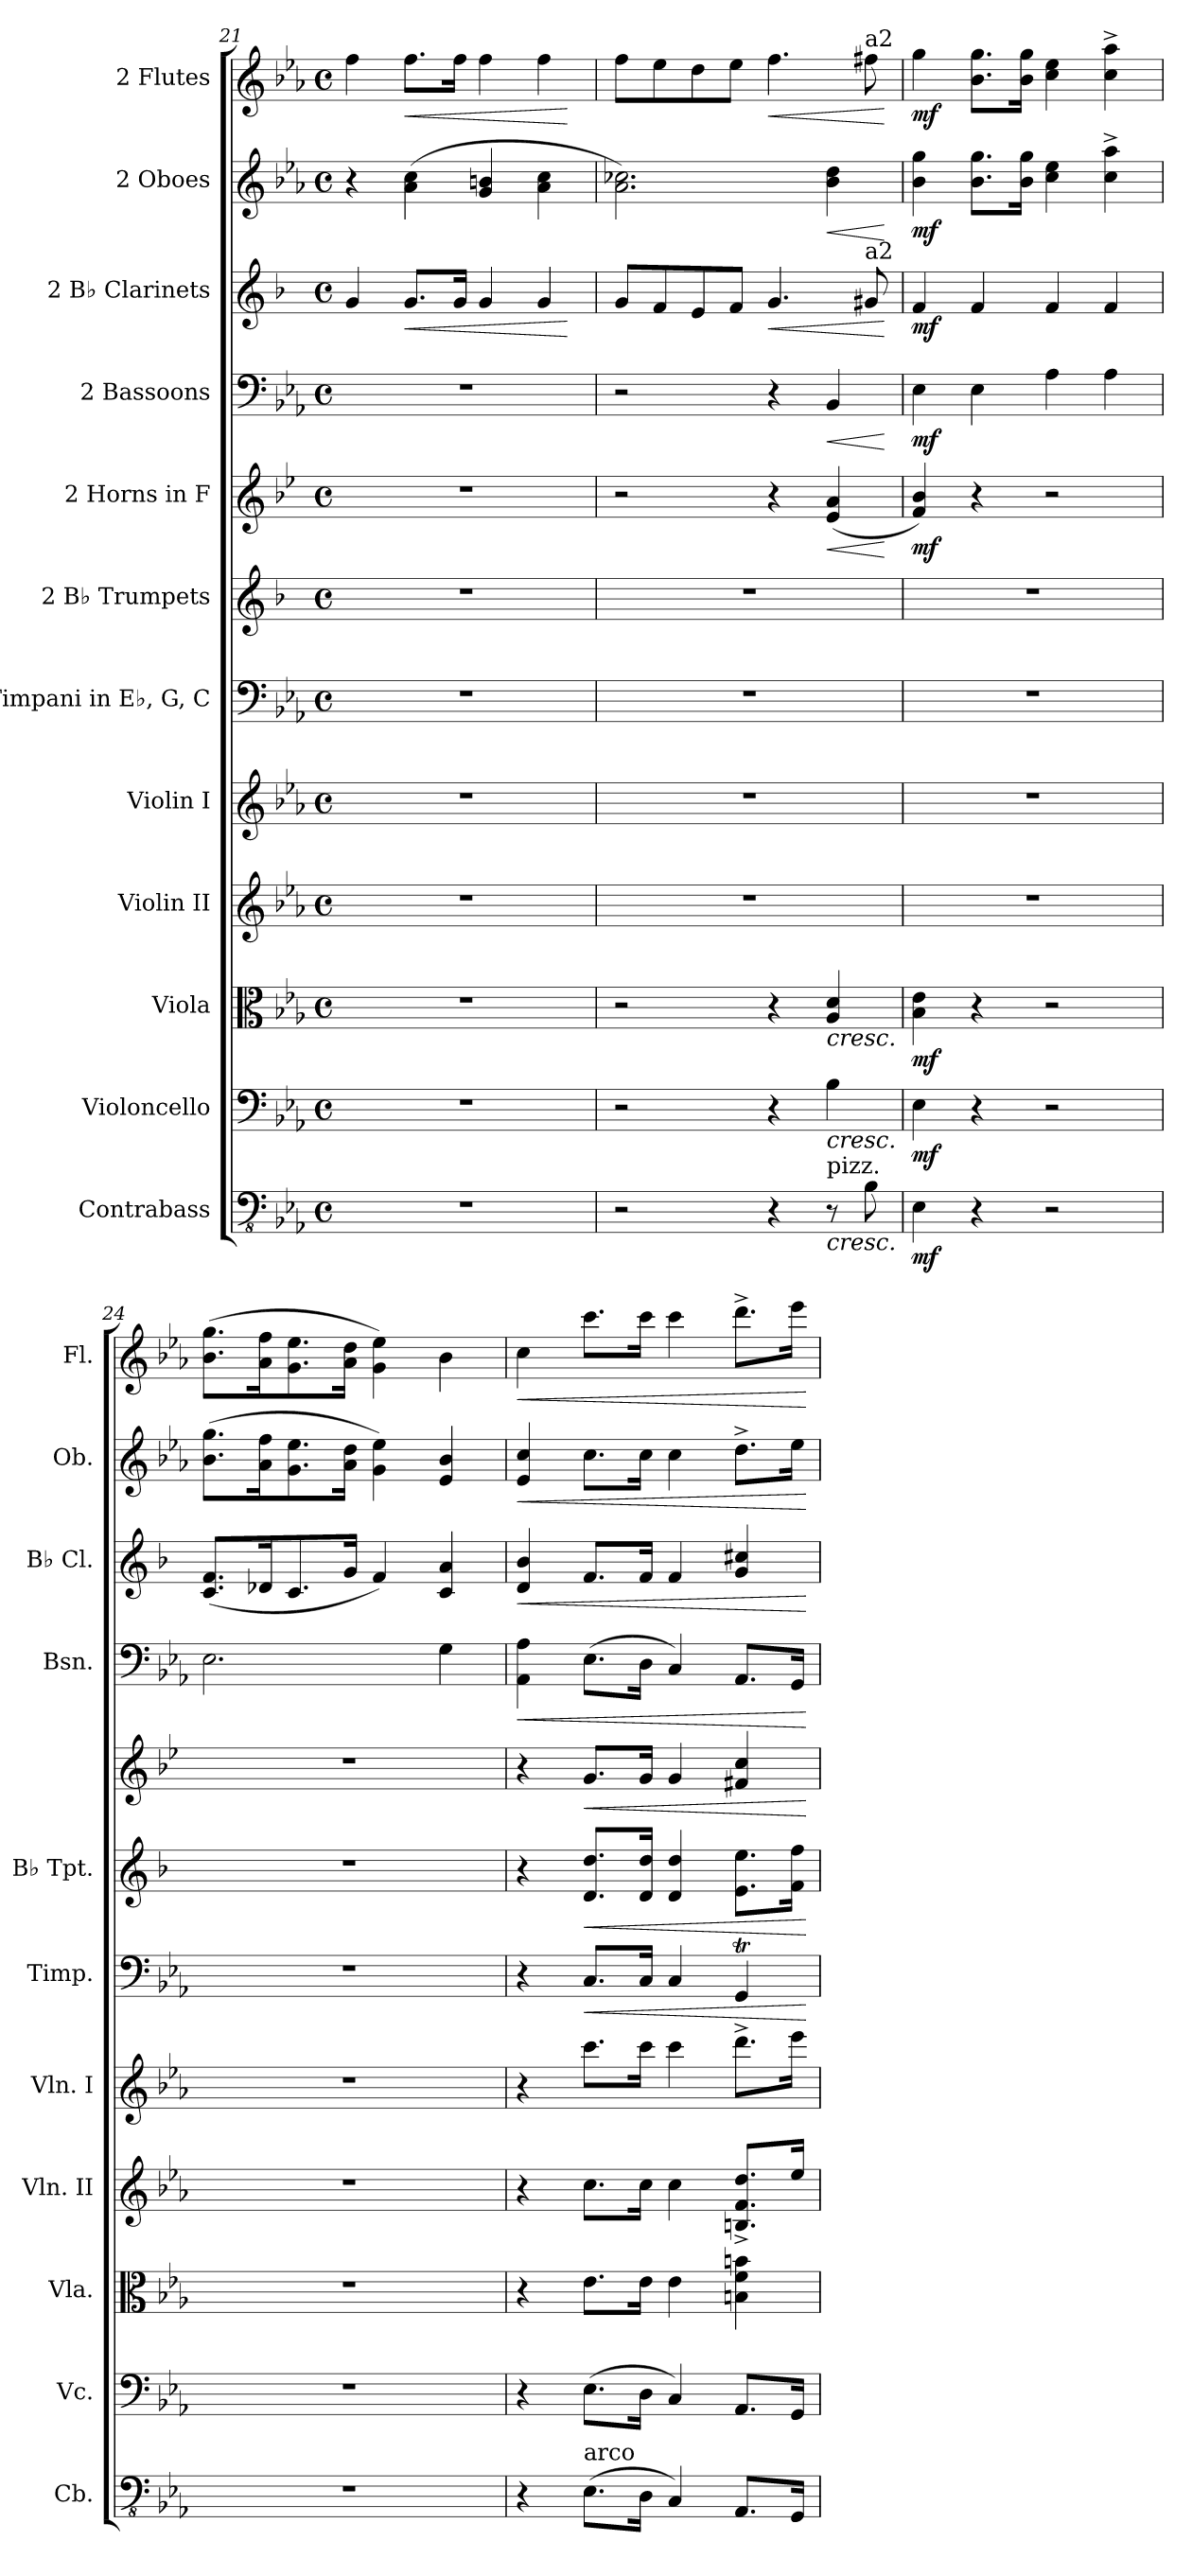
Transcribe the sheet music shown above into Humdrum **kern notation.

**kern	**dynam	**kern	**dynam	**kern	**dynam	**kern	**kern	**kern	**dynam	**kern	**dynam	**kern	**dynam	**kern	**dynam	**kern	**dynam	**kern	**dynam	**kern	**dynam
*part12	*part12	*part11	*part11	*part10	*part10	*part9	*part8	*part7	*part7	*part6	*part6	*part5	*part5	*part4	*part4	*part3	*part3	*part2	*part2	*part1	*part1
*staff12	*staff12	*staff11	*staff11	*staff10	*staff10	*staff9	*staff8	*staff7	*staff7	*staff6	*staff6	*staff5	*staff5	*staff4	*staff4	*staff3	*staff3	*staff2	*staff2	*staff1	*staff1
*I"Contrabass	*	*I"Violoncello	*	*I"Viola	*	*I"Violin II	*I"Violin I	*I"Timpani in E♭, G, C	*	*I"2 B♭ Trumpets	*	*I"2 Horns in F	*	*I"2 Bassoons	*	*I"2 B♭ Clarinets	*	*I"2 Oboes	*	*I"2 Flutes	*
*I'Cb.	*	*I'Vc.	*	*I'Vla.	*	*I'Vln. II	*I'Vln. I	*I'Timp.	*	*I'B♭ Tpt.	*	*	*	*I'Bsn.	*	*I'B♭ Cl.	*	*I'Ob.	*	*I'Fl.	*
*clefFv4	*	*clefF4	*	*clefC3	*	*clefG2	*clefG2	*clefF4	*	*clefG2	*	*clefG2	*	*clefF4	*	*clefG2	*	*clefG2	*	*clefG2	*
*	*	*	*	*	*	*	*	*	*	*ITrd1c2	*	*ITrd4c7	*	*	*	*ITrd1c2	*	*	*	*	*
*k[b-e-a-]	*	*k[b-e-a-]	*	*k[b-e-a-]	*	*k[b-e-a-]	*k[b-e-a-]	*k[b-e-a-]	*	*k[b-e-a-]	*	*k[b-e-a-]	*	*k[b-e-a-]	*	*k[b-e-a-]	*	*k[b-e-a-]	*	*k[b-e-a-]	*
*M4/4	*	*M4/4	*	*M4/4	*	*M4/4	*M4/4	*M4/4	*	*M4/4	*	*M4/4	*	*M4/4	*	*M4/4	*	*M4/4	*	*M4/4	*
*met(c)	*	*met(c)	*	*met(c)	*	*met(c)	*met(c)	*met(c)	*	*met(c)	*	*met(c)	*	*met(c)	*	*met(c)	*	*met(c)	*	*met(c)	*
=21	=21	=21	=21	=21	=21	=21	=21	=21	=21	=21	=21	=21	=21	=21	=21	=21	=21	=21	=21	=21	=21
1r	.	1r	.	1r	.	1r	1r	1r	.	1r	.	1r	.	1r	.	4f/	.	4r	.	4ff\	.
!	!	!	!	!	!	!	!	!	!	!	!	!	!	!	!	!	!LO:HP:b	!	!	!	!LO:HP:b
.	.	.	.	.	.	.	.	.	.	.	.	.	.	.	.	8.f/L	<	(>4a-\ 4cc\	.	8.ff\L	<
.	.	.	.	.	.	.	.	.	.	.	.	.	.	.	.	16f/Jk	.	.	.	16ff\Jk	.
.	.	.	.	.	.	.	.	.	.	.	.	.	.	.	.	4f/	.	4g/ 4bn/	.	4ff\	.
.	.	.	.	.	.	.	.	.	.	.	.	.	.	.	.	4f/	.	4a-\ 4cc\	.	4ff\	.
.	.	.	.	.	.	.	.	.	.	.	.	.	.	.	.	.	[	.	.	.	[
=22	=22	=22	=22	=22	=22	=22	=22	=22	=22	=22	=22	=22	=22	=22	=22	=22	=22	=22	=22	=22	=22
2r	.	2r	.	2r	.	1r	1r	1r	.	1r	.	2r	.	2r	.	8f/L	.	2.a-\ 2.cc-X\)	.	8ff\L	.
.	.	.	.	.	.	.	.	.	.	.	.	.	.	.	.	8e-/	.	.	.	8ee-\	.
.	.	.	.	.	.	.	.	.	.	.	.	.	.	.	.	8d/	.	.	.	8dd\	.
.	.	.	.	.	.	.	.	.	.	.	.	.	.	.	.	8e-/J	.	.	.	8ee-\J	.
!	!	!	!	!	!	!	!	!	!	!	!	!	!	!	!	!	!LO:HP:b	!	!	!	!LO:HP:b
4r	.	4r	.	4r	.	.	.	.	.	.	.	4r	.	4r	.	4.f/	<	.	.	4.ff\	<
!LO:TX:a:t=pizz.	!	!	!	!	!	!	!	!	!	!	!	!	!	!	!	!	!	!	!	!	!
!	!LO:HP:b	!	!LO:HP:b	!	!LO:HP:b	!	!	!	!	!	!	!	!LO:HP:b	!	!LO:HP:b	!	!	!	!LO:HP:b	!	!
8r	<	4B-\	<	4A-/ 4d/	<	.	.	.	.	.	.	(<4A-/ 4d/	<	4BB-/	<	.	.	4b-\ 4dd\	<	.	.
!	!	!	!	!	!	!	!	!	!	!	!	!	!	!	!	!	!	!	!	!LO:TX:a:t=a2	!
!	!	!	!	!	!	!	!	!	!	!	!	!	!	!	!	!LO:TX:a:t=a2	!	!	!	!	!
8BB-\	.	.	.	.	.	.	.	.	.	.	.	.	.	.	.	8f#X/	.	.	.	8ff#X\	.
.	.	.	.	.	.	.	.	.	.	.	.	.	[	.	[	.	[	.	[	.	[
=23	=23	=23	=23	=23	=23	=23	=23	=23	=23	=23	=23	=23	=23	=23	=23	=23	=23	=23	=23	=23	=23
!	!LO:DY:b	!	!LO:DY:b	!	!LO:DY:b	!	!	!	!	!	!	!	!LO:DY:b	!	!LO:DY:b	!	!LO:DY:b	!	!LO:DY:b	!	!LO:DY:b
4EE-\	mf	4E-\	mf	4B-\ 4e-\	mf	1r	1r	1r	.	1r	.	4B-/ 4e-/)	mf	4E-\	mf	4e-/	mf	4b-\ 4gg\	mf	4gg\	mf
4r	.	4r	.	4r	.	.	.	.	.	.	.	4r	.	4E-\	.	4e-/	.	8.b-\ 8.gg\L	.	8.b-\ 8.gg\L	.
.	.	.	.	.	.	.	.	.	.	.	.	.	.	.	.	.	.	16b-\ 16gg\Jk	.	16b-\ 16gg\Jk	.
2r	.	2r	.	2r	.	.	.	.	.	.	.	2r	.	4A-\	.	4e-/	.	4cc\ 4ee-\	.	4cc\ 4ee-\	.
.	.	.	.	.	.	.	.	.	.	.	.	.	.	4A-\	.	4e-/	.	4cc\^ 4aa-\^	.	4cc\^ 4aa-\^	.
=24	=24	=24	=24	=24	=24	=24	=24	=24	=24	=24	=24	=24	=24	=24	=24	=24	=24	=24	=24	=24	=24
1r	.	1r	.	1r	.	1r	1r	1r	.	1r	.	1r	.	2.E-\	.	(<8.B-/ 8.e-/L	.	(>8.b-\ 8.gg\L	.	(>8.b-\ 8.gg\L	.
.	.	.	.	.	.	.	.	.	.	.	.	.	.	.	.	16c-X/K	.	16a-\ 16ff\K	.	16a-\ 16ff\K	.
.	.	.	.	.	.	.	.	.	.	.	.	.	.	.	.	8.B-/	.	8.g\ 8.ee-\	.	8.g\ 8.ee-\	.
.	.	.	.	.	.	.	.	.	.	.	.	.	.	.	.	16f/Jk	.	16a-\ 16dd\Jk	.	16a-\ 16dd\Jk	.
.	.	.	.	.	.	.	.	.	.	.	.	.	.	.	.	4e-/)	.	4g\ 4ee-\)	.	4g\ 4ee-\)	.
.	.	.	.	.	.	.	.	.	.	.	.	.	.	4G\	.	4B-/ 4g/	.	4e-/ 4b-/	.	4b-\	.
!!LO:PB:g=z
=25	=25	=25	=25	=25	=25	=25	=25	=25	=25	=25	=25	=25	=25	=25	=25	=25	=25	=25	=25	=25	=25
!	!	!	!	!	!	!	!	!	!	!	!	!	!	!	!LO:HP:b	!	!LO:HP:b	!	!LO:HP:b	!	!LO:HP:b
4r	.	4r	.	4r	.	4r	4r	4r	.	4r	.	4r	.	4AA-\ 4A-\	<	4c/ 4a-/	<	4e-/ 4cc/	<	4cc\	<
!LO:TX:a:t=arco	!	!	!	!	!	!	!	!	!	!	!	!	!	!	!	!	!	!	!	!	!
!	!	!	!	!	!	!	!	!	!LO:HP:b	!	!LO:HP:b	!	!LO:HP:b	!	!	!	!	!	!	!	!
(>8.EE-\L	.	(>8.E-\L	.	8.e-\L	.	8.cc\L	8.ccc\L	8.C/L	<	8.c/ 8.cc/L	<	8.c/L	<	(>8.E-\L	.	8.e-/L	.	8.cc\L	.	8.ccc\L	.
16DD\Jk	.	16D\Jk	.	16e-\Jk	.	16cc\Jk	16ccc\Jk	16C/Jk	.	16c/ 16cc/Jk	.	16c/Jk	.	16D\Jk	.	16e-/Jk	.	16cc\Jk	.	16ccc\Jk	.
4CC/)	.	4C/)	.	4e-\	.	4cc\	4ccc\	4C/	.	4c/ 4cc/	.	4c/	.	4C/)	.	4e-/	.	4cc\	.	4ccc\	.
8.AAA-/L	.	8.AA-/L	.	4Bn\ 4f\ 4bn\	.	8.Bn/^ 8.f/^ 8.dd/^L	8.ddd^\L	4GGt/	.	8.d\ 8.dd\L	.	4Bn/ 4f/	.	8.AA-/L	.	4f/ 4bn/	.	8.dd^\L	.	8.ddd^\L	.
16GGG/Jk	.	16GG/Jk	.	.	.	16ee-/Jk	16eee-\Jk	.	.	16e-\ 16ee-\Jk	.	.	.	16GG/Jk	.	.	.	16ee-\Jk	.	16eee-\Jk	.
.	[	.	[	.	[	.	.	.	[	.	[	.	[	.	[	.	[	.	[	.	[
=	=	=	=	=	=	=	=	=	=	=	=	=	=	=	=	=	=	=	=	=	=
*-	*-	*-	*-	*-	*-	*-	*-	*-	*-	*-	*-	*-	*-	*-	*-	*-	*-	*-	*-	*-	*-
